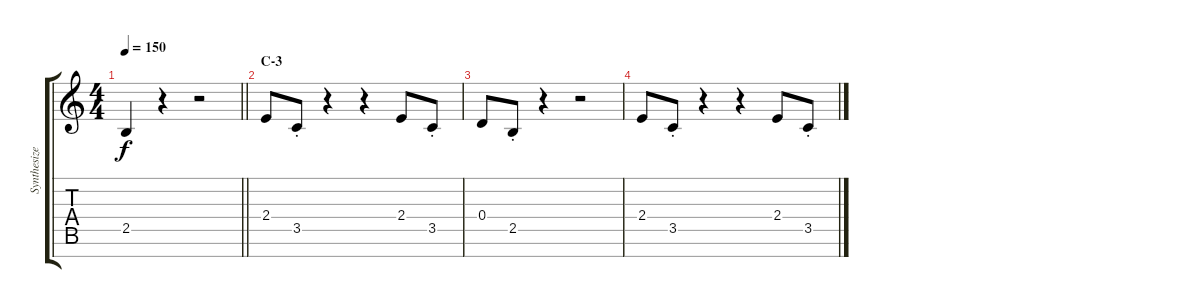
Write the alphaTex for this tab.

\track ("Synthesizer IV" "Synthesize") {instrument clarinet}
\staff {score tabs}
\tuning (E5 B4 G4 D4 A3 E3 B2) {hide}
\ts (4 4)
\tempo 150
\clef g2
\barLineRight lightlight
\ks c
2.5.4{dy f} r.4 r.2 |
\section ("" "C-3")
2.4.8 3.5{st}.8 r.4 r.4 2.4.8 3.5{st}.8 |
0.4.8 2.5{st}.8 r.4 r.2 |
2.4.8 3.5{st}.8 r.4 r.4 2.4.8 3.5{st}.8
